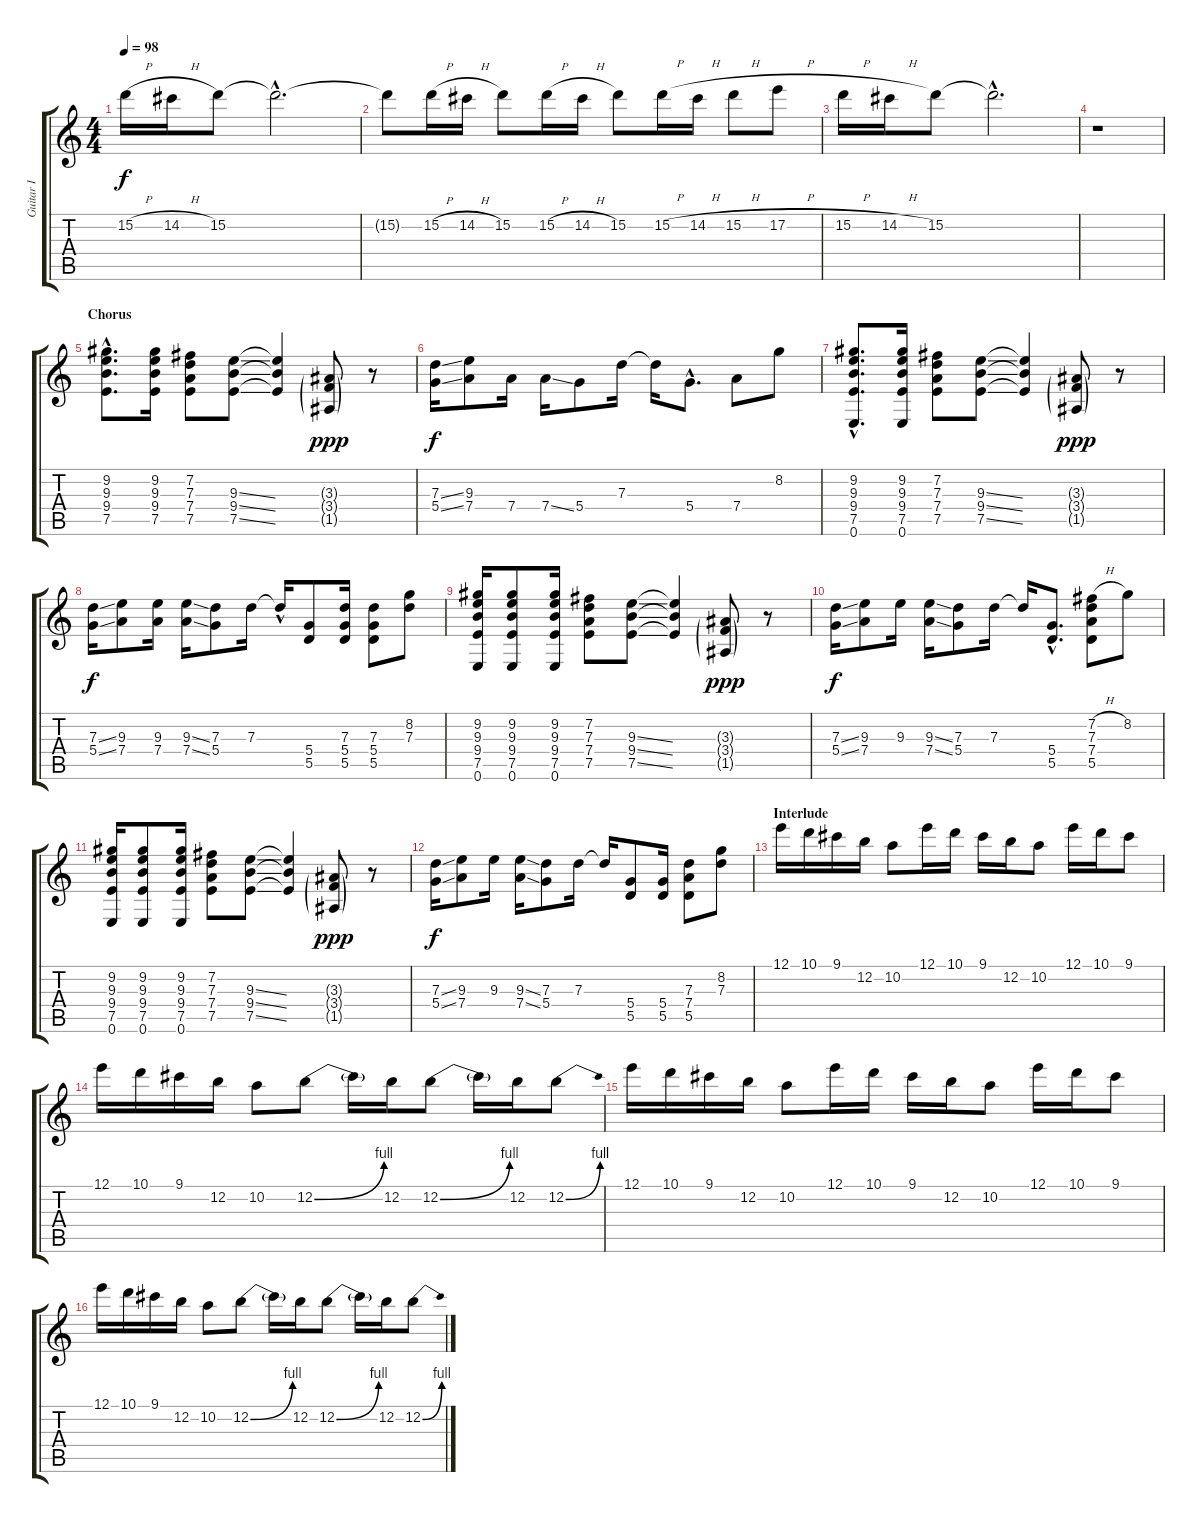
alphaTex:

\track ("Guitar I" "Guitar I") {instrument overdrivenguitar}
\staff {score tabs}
\tuning (E4 B3 G3 D3 A2 E2) {hide}
\ts (4 4)
\tempo 98
\clef g2
\ks c
15.2{h}.16{dy f} 14.2{h}.16 15.2.8 15.2{hac t}.2{d} |
15.2{t}.8 15.2{h}.16 14.2{h}.16 15.2.8 15.2{h}.16 14.2{h}.16 15.2.8 15.2{h}.16 14.2{h}.16 15.2{h}.8 17.2{h}.8 |
15.2{h}.16 14.2{h}.16 15.2.8 15.2{hac t}.2{d} |
r.1 |
\section ("" "Chorus")
(9.2{hac} 9.3{hac} 9.4{hac} 7.5{hac}).8{d instrument overdrivenguitar} (9.2 9.3 9.4 7.5).16 (7.2 7.3 7.4 7.5).8 (9.3{ss} 9.4{ss} 7.5{ss}).8 (9.3{t} 9.4{t} 7.5{t}).4 (3.3{g} 3.4{g} 1.5{g}).8{dy ppp} r.8 |
(7.3{ss} 5.4{ss}).16{dy f} (9.3 7.4).8 7.4.16 7.4{ss}.16 5.4.8 7.3.16 7.3{t}.16 5.4{hac}.8{d} 7.4.8 8.2.8 |
(9.2{hac} 9.3{hac} 9.4{hac} 7.5{hac} 0.6{hac}).8{d} (9.2 9.3 9.4 7.5 0.6).16 (7.2 7.3 7.4 7.5).8 (9.3{ss} 9.4{ss} 7.5{ss}).8 (9.3{t} 9.4{t} 7.5{t}).4 (3.3{g} 3.4{g} 1.5{g}).8{dy ppp} r.8 |
(7.3{ss} 5.4{ss}).16{dy f} (9.3 7.4).8 (9.3 7.4).16 (9.3{ss} 7.4{ss}).16 (7.3 5.4).8 7.3.16 7.3{hac t}.16 (5.4 5.5).8 (7.3 5.4 5.5).16 (7.3 5.4 5.5).8 (8.2 7.3).8 |
(9.2 9.3 9.4 7.5 0.6).16 (9.2 9.3 9.4 7.5 0.6).8 (9.2 9.3 9.4 7.5 0.6).16 (7.2 7.3 7.4 7.5).8 (9.3{ss} 9.4{ss} 7.5{ss}).8 (9.3{t} 9.4{t} 7.5{t}).4 (3.3{g} 3.4{g} 1.5{g}).8{dy ppp} r.8 |
(7.3{ss} 5.4{ss}).16{dy f} (9.3 7.4).8 9.3.16 (9.3{ss} 7.4{ss}).16 (7.3 5.4).8 7.3.16 7.3{t}.16 (5.4{hac} 5.5{hac}).8{d} (7.2{h} 7.3 7.4 5.5).8 8.2.8 |
(9.2 9.3 9.4 7.5 0.6).16 (9.2 9.3 9.4 7.5 0.6).8 (9.2 9.3 9.4 7.5 0.6).16 (7.2 7.3 7.4 7.5).8 (9.3{ss} 9.4{ss} 7.5{ss}).8 (9.3{t} 9.4{t} 7.5{t}).4 (3.3{g} 3.4{g} 1.5{g}).8{dy ppp} r.8 |
(7.3{ss} 5.4{ss}).16{dy f} (9.3 7.4).8 9.3.16 (9.3{ss} 7.4{ss}).16 (7.3 5.4).8 7.3.16 7.3{t}.16 (5.4 5.5).8 (5.4 5.5).16 (7.3 7.4 5.5).8 (8.2 7.3).8 |
\section ("" "Interlude")
12.1.16{instrument overdrivenguitar} 10.1.16 9.1.16 12.2.16 10.2.8 12.1.16 10.1.16 9.1.16 12.2.16 10.2.8 12.1.16 10.1.16 9.1.8 |
12.1.16 10.1.16 9.1.16 12.2.16 10.2.8 12.2{be (bend 0 0 60 4)}.8 12.2{t}.16 12.2.16 12.2{be (bend 0 0 60 4)}.8 12.2{t}.16 12.2.16 12.2{be (bend 0 0 60 4)}.8 |
12.1.16 10.1.16 9.1.16 12.2.16 10.2.8 12.1.16 10.1.16 9.1.16 12.2.16 10.2.8 12.1.16 10.1.16 9.1.8 |
12.1.16 10.1.16 9.1.16 12.2.16 10.2.8 12.2{be (bend 0 0 60 4)}.8 12.2{t}.16 12.2.16 12.2{be (bend 0 0 60 4)}.8 12.2{t}.16 12.2.16 12.2{be (bend 0 0 60 4)}.8
